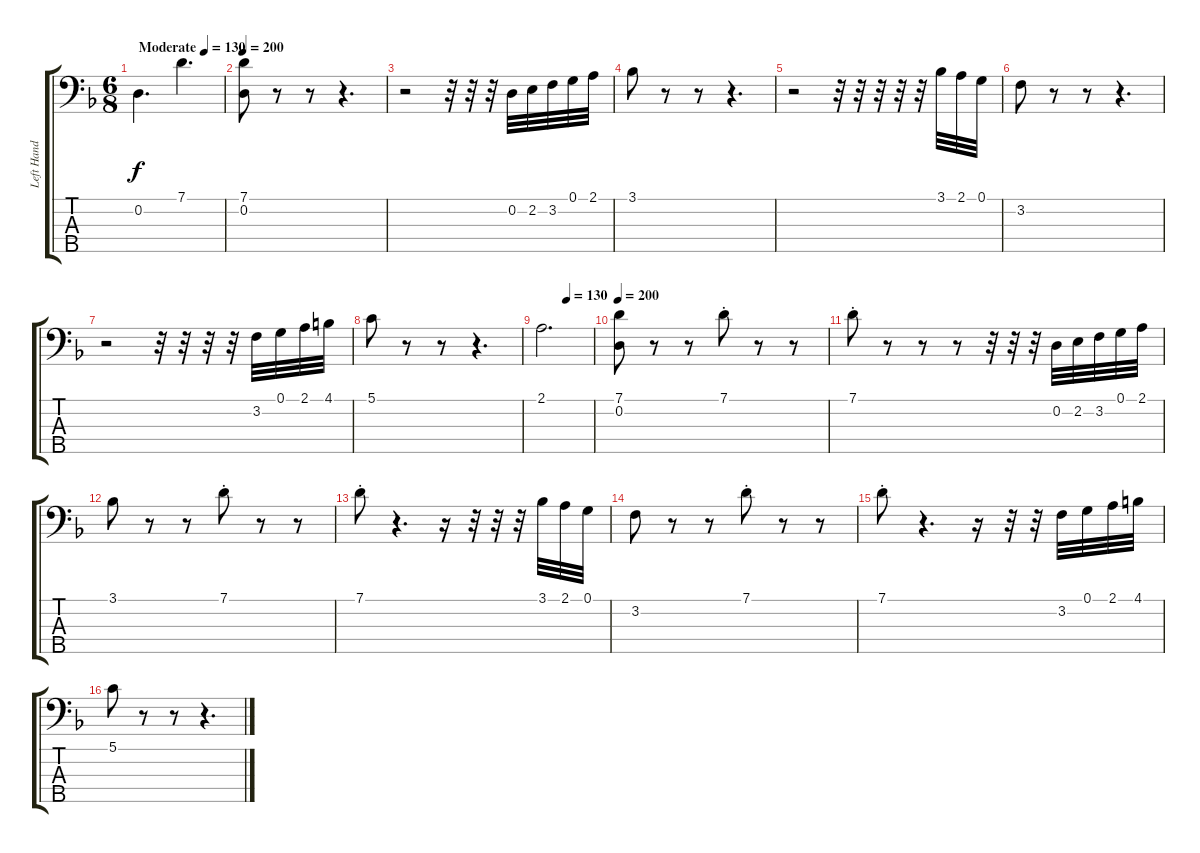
\track ("Left Hand" "Left Hand") {instrument acousticguitarsteel}
\staff {score tabs}
\tuning (G2 D2 A1 E1 B0) {hide}
\ts (6 8)
\tempo (130 "Moderate")
\clef f4
\ks f
0.2.4{d dy f instrument acousticguitarsteel} 7.1.4{d} |
\tempo 200
(7.1 0.2).8 r.8 r.8 r.4{d} |
r.2 r.32 r.32 r.32 0.2.32 2.2.32 3.2.32 0.1.32 2.1.32 |
3.1.8 r.8 r.8 r.4{d} |
r.2 r.32 r.32 r.32 r.32 r.32 3.1.32 2.1.32 0.1.32 |
3.2.8 r.8 r.8 r.4{d} |
r.2 r.32 r.32 r.32 r.32 3.2.32 0.1.32 2.1.32 4.1.32 |
5.1.8 r.8 r.8 r.4{d} |
\tempo (130 0.5)
2.1.2{d} |
\tempo 200
(7.1 0.2).8 r.8 r.8 7.1{st}.8 r.8 r.8 |
7.1{st}.8 r.8 r.8 r.8 r.32 r.32 r.32 0.2.32 2.2.32 3.2.32 0.1.32 2.1.32 |
3.1.8 r.8 r.8 7.1{st}.8 r.8 r.8 |
7.1{st}.8 r.4{d} r.16 r.32 r.32 r.32 3.1.32 2.1.32 0.1.32 |
3.2.8 r.8 r.8 7.1{st}.8 r.8 r.8 |
7.1{st}.8 r.4{d} r.16 r.32 r.32 3.2.32 0.1.32 2.1.32 4.1.32 |
5.1.8 r.8 r.8 r.4{d}
